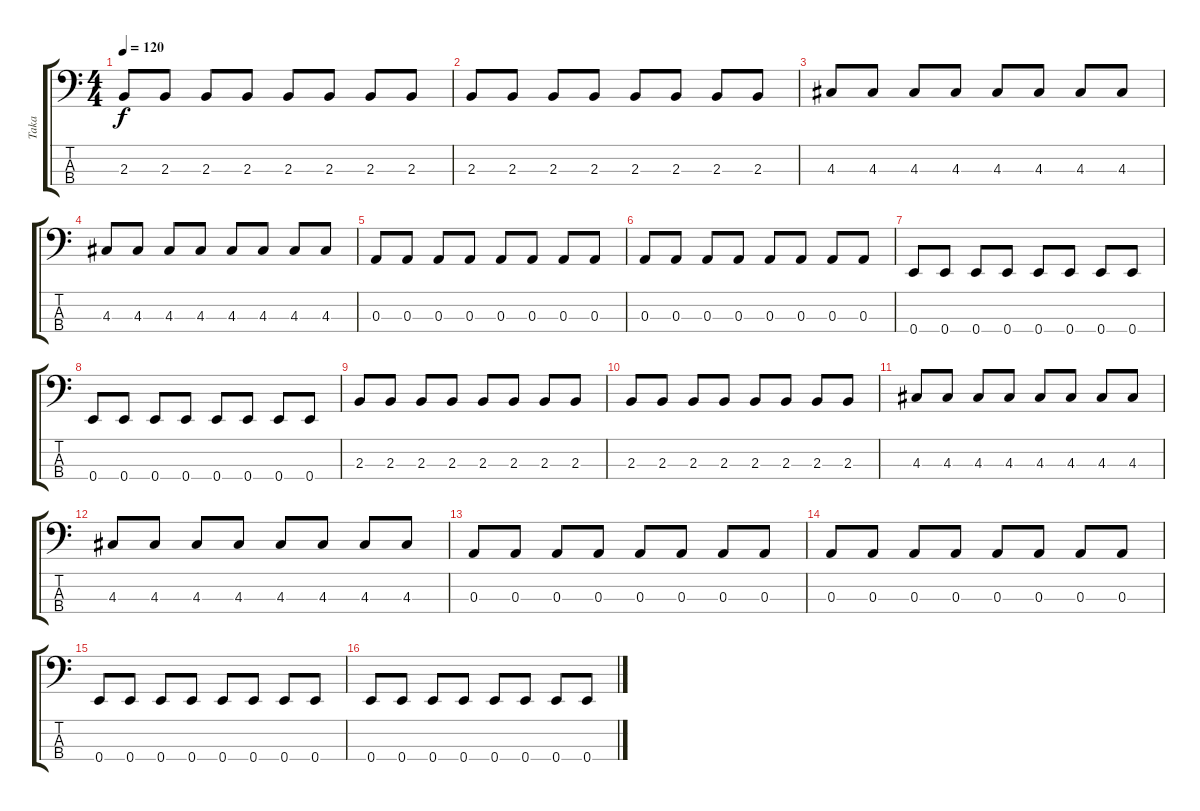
\track ("Taka" "Taka") {instrument electricbassfinger}
\staff {score tabs}
\tuning (G2 D2 A1 E1) {hide}
\ts (4 4)
\tempo 120
\clef f4
\ks c
2.3.8{dy f} 2.3.8 2.3.8 2.3.8 2.3.8 2.3.8 2.3.8 2.3.8 |
2.3.8 2.3.8 2.3.8 2.3.8 2.3.8 2.3.8 2.3.8 2.3.8 |
4.3.8 4.3.8 4.3.8 4.3.8 4.3.8 4.3.8 4.3.8 4.3.8 |
4.3.8 4.3.8 4.3.8 4.3.8 4.3.8 4.3.8 4.3.8 4.3.8 |
0.3.8 0.3.8 0.3.8 0.3.8 0.3.8 0.3.8 0.3.8 0.3.8 |
0.3.8 0.3.8 0.3.8 0.3.8 0.3.8 0.3.8 0.3.8 0.3.8 |
0.4.8 0.4.8 0.4.8 0.4.8 0.4.8 0.4.8 0.4.8 0.4.8 |
0.4.8 0.4.8 0.4.8 0.4.8 0.4.8 0.4.8 0.4.8 0.4.8 |
2.3.8 2.3.8 2.3.8 2.3.8 2.3.8 2.3.8 2.3.8 2.3.8 |
2.3.8 2.3.8 2.3.8 2.3.8 2.3.8 2.3.8 2.3.8 2.3.8 |
4.3.8 4.3.8 4.3.8 4.3.8 4.3.8 4.3.8 4.3.8 4.3.8 |
4.3.8 4.3.8 4.3.8 4.3.8 4.3.8 4.3.8 4.3.8 4.3.8 |
0.3.8 0.3.8 0.3.8 0.3.8 0.3.8 0.3.8 0.3.8 0.3.8 |
0.3.8 0.3.8 0.3.8 0.3.8 0.3.8 0.3.8 0.3.8 0.3.8 |
0.4.8 0.4.8 0.4.8 0.4.8 0.4.8 0.4.8 0.4.8 0.4.8 |
0.4.8 0.4.8 0.4.8 0.4.8 0.4.8 0.4.8 0.4.8 0.4.8
